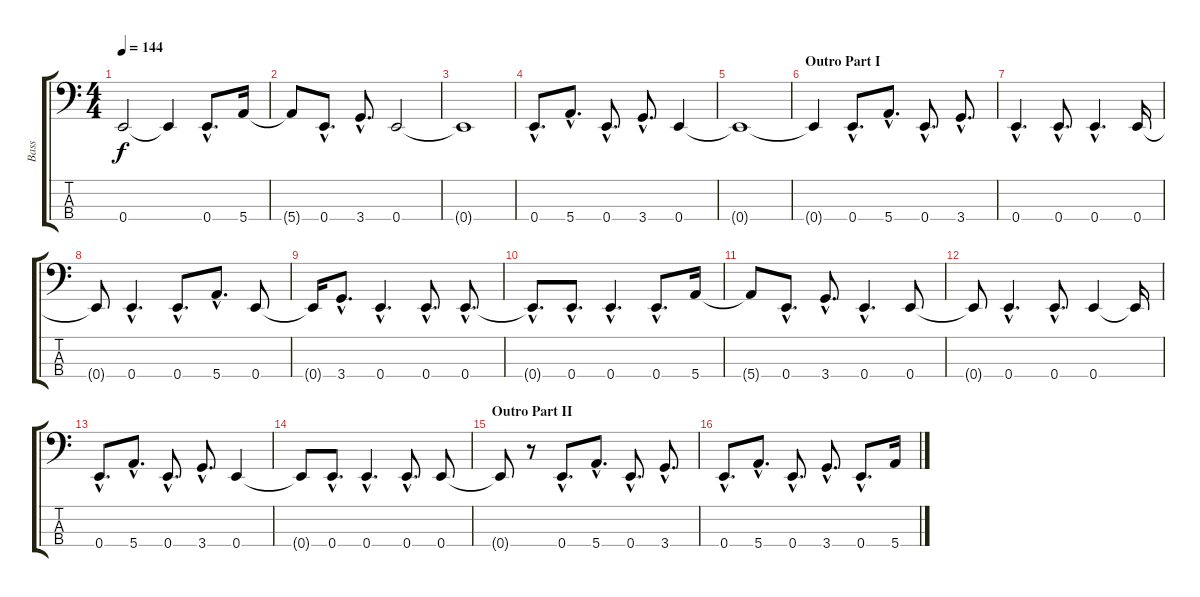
\track ("Bass" "Bass") {instrument electricbasspick}
\staff {score tabs}
\tuning (G2 D2 A1 E1) {hide}
\ts (4 4)
\tempo 144
\clef f4
\ks c
0.4{t}.2{dy f} 0.4{t}.4 0.4{hac}.8{d} 5.4.16 |
5.4{t}.8 0.4{hac}.8{d} 3.4{hac}.8{d} 0.4.2 |
0.4{t}.1 |
0.4{hac}.8{d} 5.4{hac}.8{d} 0.4{hac}.8{d} 3.4{hac}.8{d} 0.4.4 |
0.4{t}.1 |
\section ("" "Outro Part I")
0.4{t}.4 0.4{hac}.8{d} 5.4{hac}.8{d} 0.4{hac}.8{d} 3.4{hac}.8{d} |
0.4{hac}.4{d} 0.4{hac}.8{d} 0.4{hac}.4{d} 0.4.16 |
0.4{t}.8 0.4{hac}.4{d} 0.4{hac}.8{d} 5.4{hac}.8{d} 0.4.8 |
0.4{t}.16 3.4{hac}.8{d} 0.4{hac}.4{d} 0.4{hac}.8{d} 0.4{hac}.8{d} |
0.4{hac t}.8{d} 0.4{hac}.8{d} 0.4{hac}.4{d} 0.4{hac}.8{d} 5.4.16 |
5.4{t}.8 0.4{hac}.8{d} 3.4{hac}.8{d} 0.4{hac}.4{d} 0.4.8 |
0.4{t}.8 0.4{hac}.4{d} 0.4{hac}.8{d} 0.4.4 0.4{t}.16 |
0.4{hac}.8{d} 5.4{hac}.8{d} 0.4{hac}.8{d} 3.4{hac}.8{d} 0.4.4 |
0.4{t}.8 0.4{hac}.8{d} 0.4{hac}.4{d} 0.4{hac}.8{d} 0.4.8 |
\section ("" "Outro Part II")
0.4{t}.8 r.8 0.4{hac}.8{d} 5.4{hac}.8{d} 0.4{hac}.8{d} 3.4{hac}.8{d} |
0.4{hac}.8{d} 5.4{hac}.8{d} 0.4{hac}.8{d} 3.4{hac}.8{d} 0.4{hac}.8{d} 5.4.16
